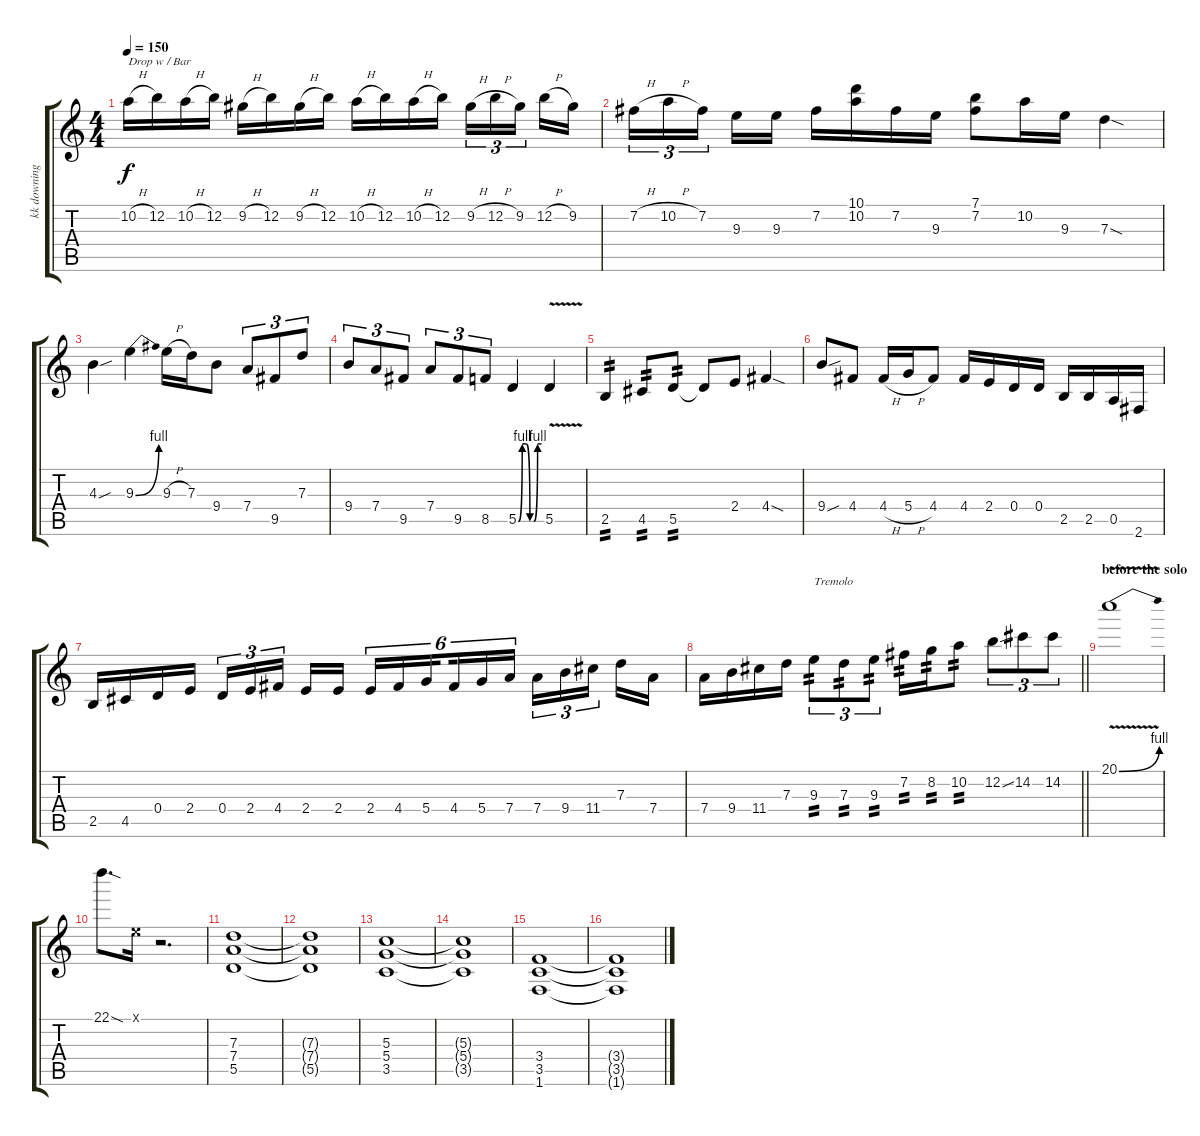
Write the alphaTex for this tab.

\track ("kk downing" "kk downing") {instrument distortionguitar}
\staff {score tabs}
\tuning (E4 B3 G3 D3 A2 E2) {hide}
\ts (4 4)
\tempo 150
\clef g2
\ks c
10.2{h}.16{txt "Drop w / Bar" dy f} 12.2.16 10.2{h}.16 12.2.16 9.2{h}.16 12.2.16 9.2{h}.16 12.2.16 10.2{h}.16 12.2.16 10.2{h}.16 12.2.16 9.2{h}.16{tu (3 2)} 12.2{h}.16{tu (3 2)} 9.2.16{tu (3 2) beam splitsecondary} 12.2{h}.16 9.2.16 |
7.2{h}.16{tu (3 2)} 10.2{h}.16{tu (3 2)} 7.2.16{tu (3 2) beam splitsecondary} 9.3.16 9.3.16 7.2.16 (10.1 10.2).16 7.2.16 9.3.16 (7.1 7.2).8 10.2.16 9.3.16 7.3{sod}.4 |
4.3{sou}.4 9.3{be (bend 0 0 60 4)}.4 9.3{h}.16 7.3.16 9.4.8 7.4.8{tu (3 2)} 9.5.8{tu (3 2)} 7.3.8{tu (3 2)} |
9.4.8{tu (3 2)} 7.4.8{tu (3 2)} 9.5.8{tu (3 2)} 7.4.8{tu (3 2)} 9.5.8{tu (3 2)} 8.5.8{tu (3 2)} 5.5{be (custom 0 0 10 4 20 4 30 0 40 0 50 4 60 4)}.4 5.5{v}.4 |
2.5.4{tp 2} 4.5.8{tp 2} 5.5.8{tp 2} 5.5{t}.8 2.4.8 4.4{sod}.4 |
9.4{sou}.8 4.4.8 4.4{h}.16 5.4{h}.16 4.4.8 4.4.16 2.4.16 0.4.16 0.4.16 2.5.16 2.5.16 0.5.16 2.6.16 |
2.5.16 4.5.16 0.4.16 2.4.16 0.4.16{tu (3 2)} 2.4.16{tu (3 2)} 4.4.16{tu (3 2) beam splitsecondary} 2.4.16 2.4.16 2.4.16{tu (6 4)} 4.4.16{tu (6 4)} 5.4.16{tu (6 4) beam splitsecondary} 4.4.16{tu (6 4)} 5.4.16{tu (6 4)} 7.4.16{tu (6 4)} 7.4.16{tu (3 2)} 9.4.16{tu (3 2)} 11.4.16{tu (3 2) beam splitsecondary} 7.3.16 7.4.16 |
\barLineRight lightlight
7.4.16 9.4.16 11.4.16 7.3.16 9.3.8{tu (3 2) txt "Tremolo" tp 2} 7.3.8{tu (3 2) tp 2} 9.3.8{tu (3 2) tp 2} 7.2.16{tp 2} 8.2.16{tp 2} 10.2.8{tp 2} 12.2{sou}.8{tu (3 2)} 14.2.8{tu (3 2)} 14.2.8{tu (3 2)} |
\section ("" "before the solo")
20.1{be (bend 0 0 60 4) v}.1 |
22.1{sod}.8{d} 0.1{x}.16 r.2{d} |
(7.3 7.4 5.5).1 |
(7.3{t} 7.4{t} 5.5{t}).1 |
(5.3 5.4 3.5).1 |
(5.3{t} 5.4{t} 3.5{t}).1 |
(3.4 3.5 1.6).1 |
(3.4{t} 3.5{t} 1.6{t}).1
